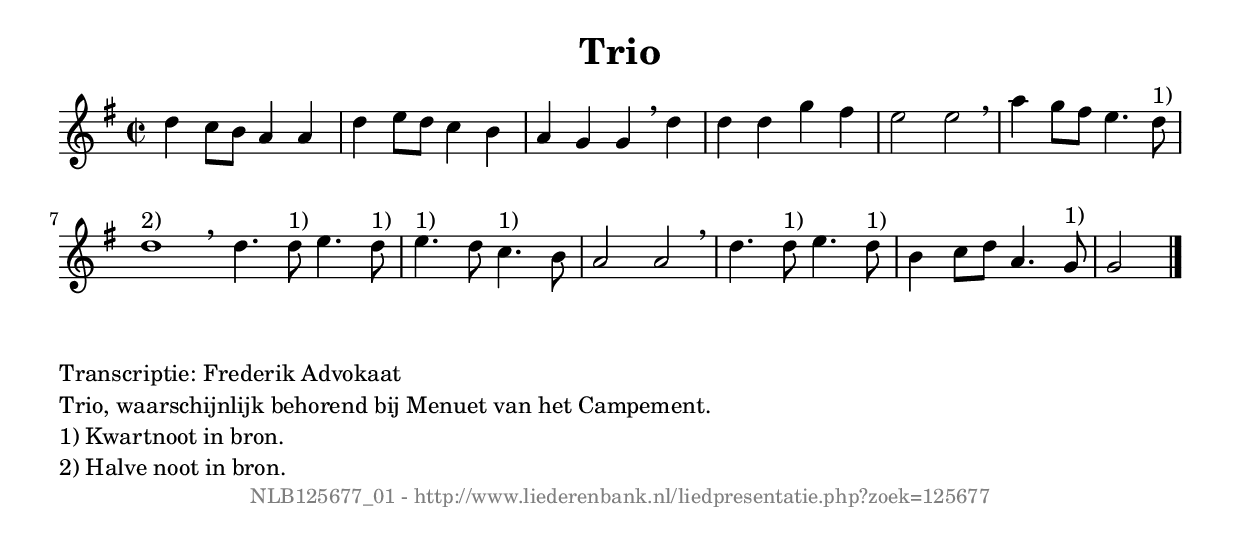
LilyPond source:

%
% produced by wce2krn 1.64 (7 June 2014)
%
\version"2.16"
#(append! paper-alist '(("long" . (cons (* 210 mm) (* 2000 mm)))))
#(set-default-paper-size "long")
sb = {\breathe}
mBreak = {\breathe }
bBreak = {\breathe }
x = {\once\override NoteHead #'style = #'cross }
gl=\glissando
itime={\override Staff.TimeSignature #'stencil = ##f }
ficta = {\once\set suggestAccidentals = ##t}
fine = {\once\override Score.RehearsalMark #'self-alignment-X = #1 \mark \markup {\italic{Fine}}}
dc = {\once\override Score.RehearsalMark #'self-alignment-X = #1 \mark \markup {\italic{D.C.}}}
dcf = {\once\override Score.RehearsalMark #'self-alignment-X = #1 \mark \markup {\italic{D.C. al Fine}}}
dcc = {\once\override Score.RehearsalMark #'self-alignment-X = #1 \mark \markup {\italic{D.C. al Coda}}}
ds = {\once\override Score.RehearsalMark #'self-alignment-X = #1 \mark \markup {\italic{D.S.}}}
dsf = {\once\override Score.RehearsalMark #'self-alignment-X = #1 \mark \markup {\italic{D.S. al Fine}}}
dsc = {\once\override Score.RehearsalMark #'self-alignment-X = #1 \mark \markup {\italic{D.S. al Coda}}}
pv = {\set Score.repeatCommands = #'((volta "1"))}
sv = {\set Score.repeatCommands = #'((volta "2"))}
tv = {\set Score.repeatCommands = #'((volta "3"))}
qv = {\set Score.repeatCommands = #'((volta "4"))}
xv = {\set Score.repeatCommands = #'((volta #f))}
\header{ tagline = ""
title = "Trio"
}
\score {{
\key g \major
\relative g'
{
\set melismaBusyProperties = #'()
\time 2/2
\tempo 4=120
\override Score.MetronomeMark #'transparent = ##t
\override Score.RehearsalMark #'break-visibility = #(vector #t #t #f)
d'4 c8 b a4 a | d e8 d c4 b a g g \sb d'4 | d d g fis e2 e2 \sb a4 g8 fis e4. d8^"1)" d1^"2)" \bar ":|" \bBreak
d4. d8^"1)" e4. d8^"1)" e4.^"1)" d8 c4.^"1)" b8 a2 a \sb d4. d8^"1)" e4. d8^"1)" b4 c8 d a4. g8^"1)" g2 \bar "|."
 }}
 \midi { }
 \layout {
            indent = 0.0\cm
}
}
\markup { \wordwrap-string #" 
Transcriptie: Frederik Advokaat

Trio, waarschijnlijk behorend bij Menuet van het Campement.

1) Kwartnoot in bron.

2) Halve noot in bron.
"}
\markup { \vspace #0 } \markup { \with-color #grey \fill-line { \center-column { \smaller "NLB125677_01 - http://www.liederenbank.nl/liedpresentatie.php?zoek=125677" } } }
